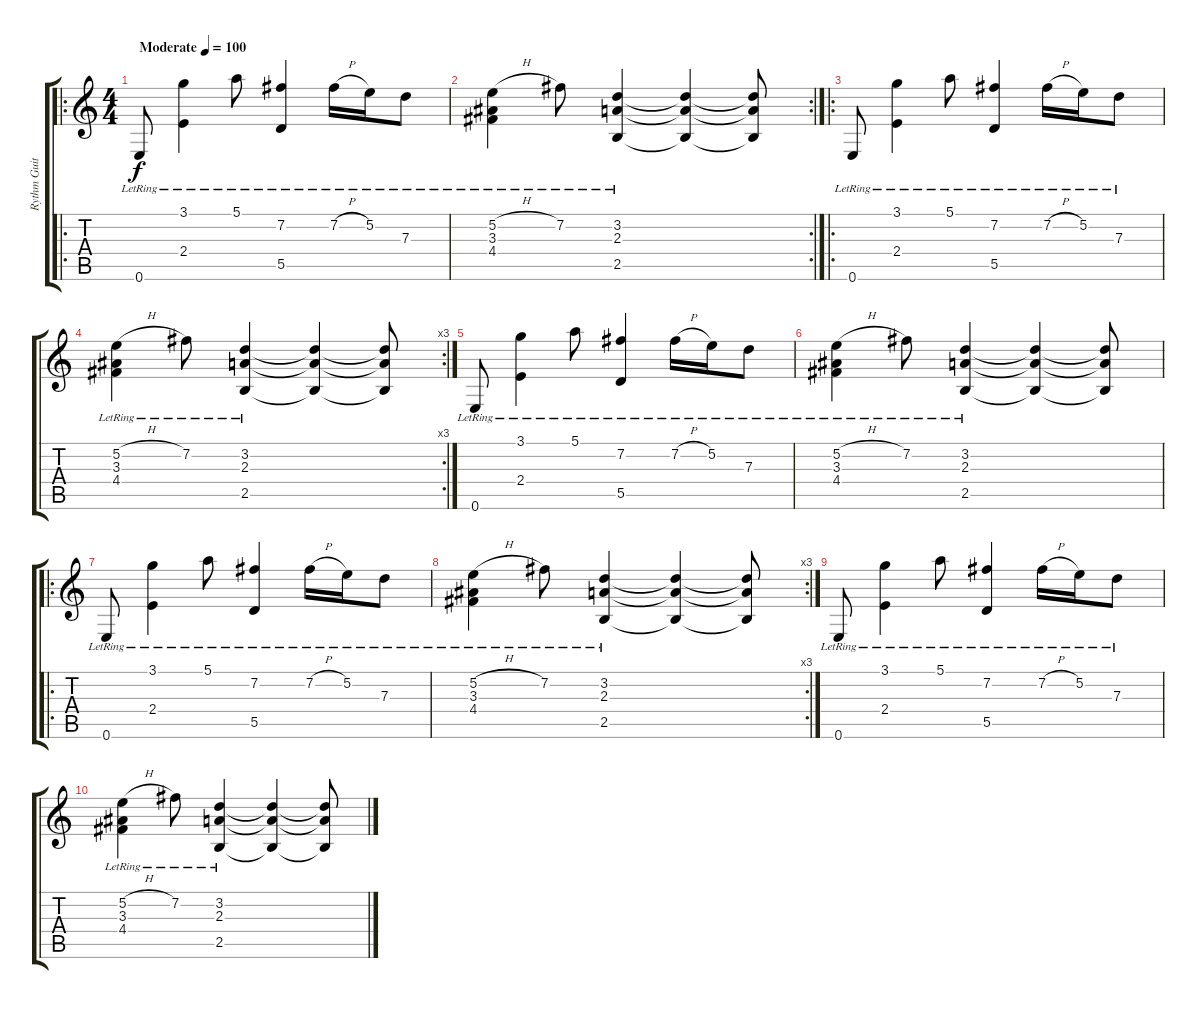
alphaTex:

\track ("Rythm Guitar" "Rythm Guit") {instrument electricbassfinger}
\staff {score tabs}
\tuning (E4 B3 G3 D3 A2 E2) {hide}
\ro
\ts (4 4)
\tempo (100 "Moderate")
\clef g2
\ks c
0.6{lr}.8{dy f instrument electricbassfinger} (3.1{lr} 2.4{lr}).4 5.1{lr}.8 (7.2{lr} 5.5{lr}).4 7.2{h lr}.16 5.2{lr}.16 7.3{lr}.8 |
\rc 2
(5.2{h lr} 3.3{lr} 4.4{lr}).4 7.2{lr}.8 (3.2{lr} 2.3{lr} 2.5{lr}).4 (3.2{t} 2.3{t} 2.5{t}).4 (3.2{t} 2.3{t} 2.5{t}).8 |
\ro
0.6{lr}.8 (3.1{lr} 2.4{lr}).4 5.1{lr}.8 (7.2{lr} 5.5{lr}).4 7.2{h lr}.16 5.2{lr}.16 7.3{lr}.8 |
\rc 3
(5.2{h lr} 3.3{lr} 4.4{lr}).4 7.2{lr}.8 (3.2{lr} 2.3{lr} 2.5{lr}).4 (3.2{t} 2.3{t} 2.5{t}).4 (3.2{t} 2.3{t} 2.5{t}).8 |
0.6{lr}.8 (3.1{lr} 2.4{lr}).4 5.1{lr}.8 (7.2{lr} 5.5{lr}).4 7.2{h lr}.16 5.2{lr}.16 7.3{lr}.8 |
(5.2{h lr} 3.3{lr} 4.4{lr}).4 7.2{lr}.8 (3.2{lr} 2.3{lr} 2.5{lr}).4 (3.2{t} 2.3{t} 2.5{t}).4 (3.2{t} 2.3{t} 2.5{t}).8 |
\ro
0.6{lr}.8 (3.1{lr} 2.4{lr}).4 5.1{lr}.8 (7.2{lr} 5.5{lr}).4 7.2{h lr}.16 5.2{lr}.16 7.3{lr}.8 |
\rc 3
(5.2{h lr} 3.3{lr} 4.4{lr}).4 7.2{lr}.8 (3.2{lr} 2.3{lr} 2.5{lr}).4 (3.2{t} 2.3{t} 2.5{t}).4 (3.2{t} 2.3{t} 2.5{t}).8 |
0.6{lr}.8 (3.1{lr} 2.4{lr}).4 5.1{lr}.8 (7.2{lr} 5.5{lr}).4 7.2{h lr}.16 5.2{lr}.16 7.3{lr}.8 |
(5.2{h lr} 3.3{lr} 4.4{lr}).4 7.2{lr}.8 (3.2{lr} 2.3{lr} 2.5{lr}).4 (3.2{t} 2.3{t} 2.5{t}).4 (3.2{t} 2.3{t} 2.5{t}).8
